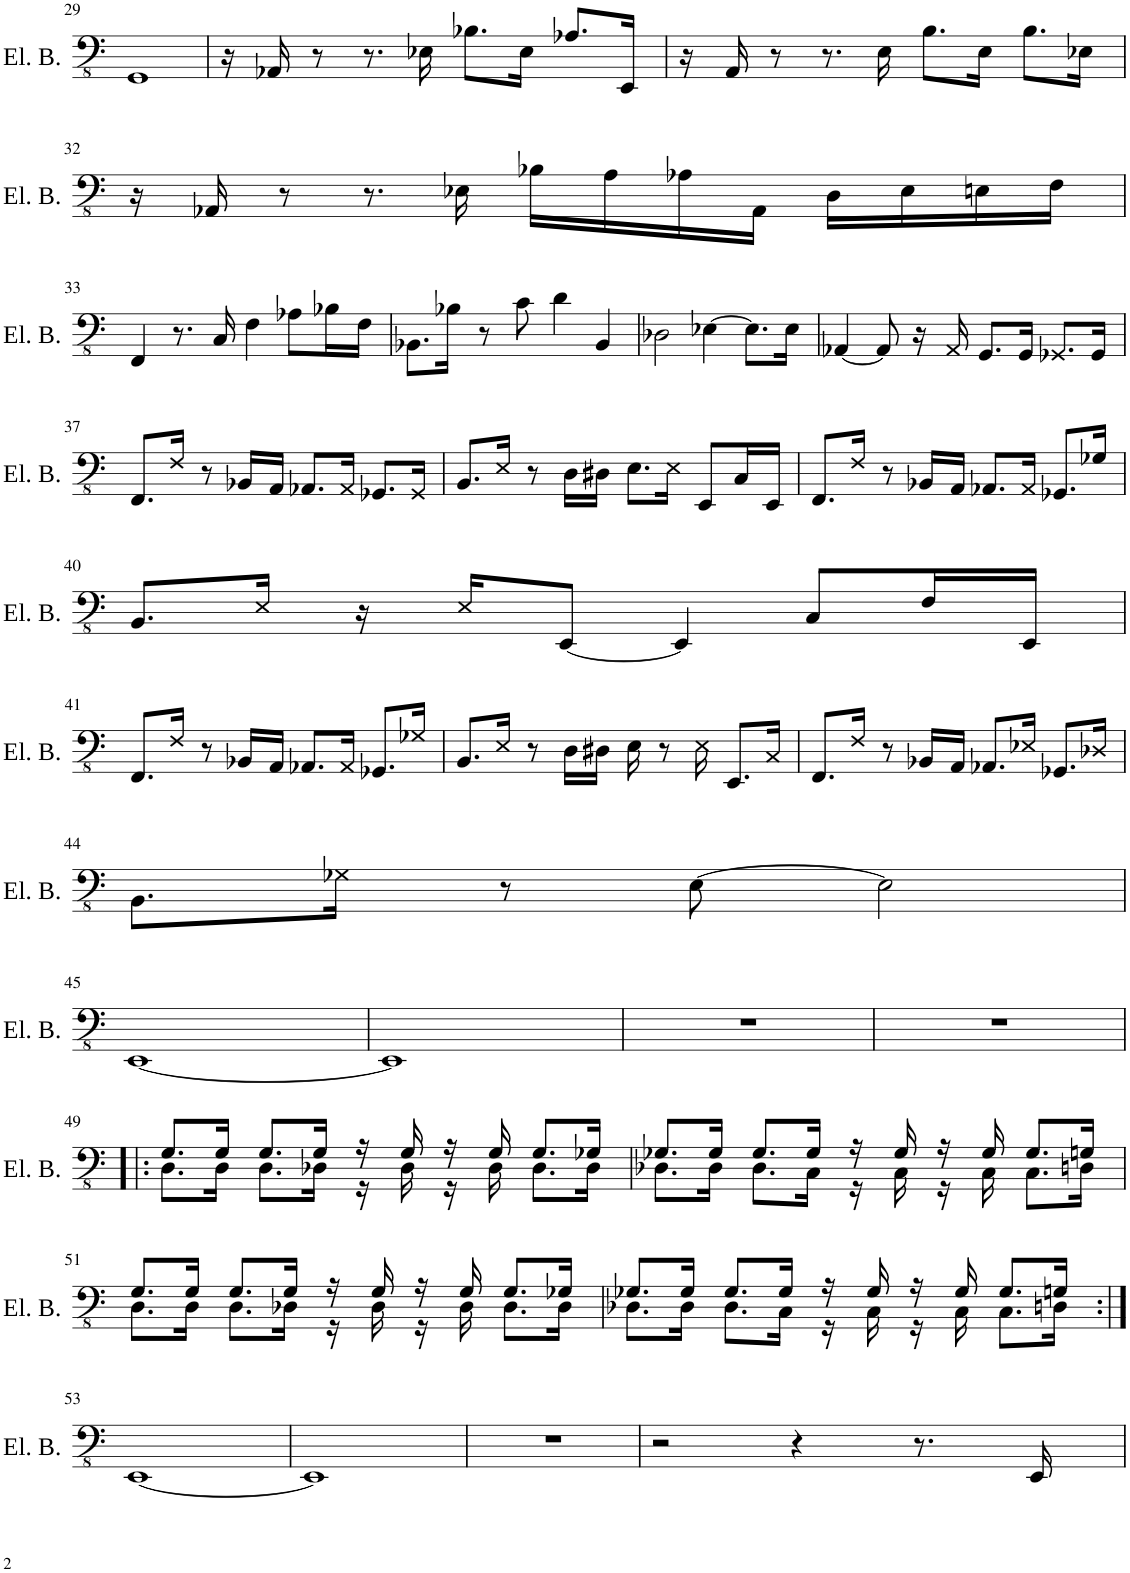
**kern
*part1
*staff1
*I"Electric Bass
*I'El. B.
!!LO:PB:g=z
*clefFv4
*k[]
*M4/4
=29
1GGG
=30
16r
16AAA-X/
8r
8.r
16EE-X\
8.BB-X\L
16EE-\Jk
8.AA-X/L
16EEE/Jk
=31
16r
16AAA/
8r
8.r
16EE\
8.BB\L
16EE\Jk
8.BB\L
16EE-X\Jk
!!LO:LB:g=z
=32
16r
16AAA-X/
8r
8.r
16EE-X\
16BB-X\LL
16AA\
16AA-X\
16AAA-\JJ
16DD\LL
16EE-\
16EEn\
16FF\JJ
!!LO:LB:g=z
=33
4FFF/
8.r
16CC/
4FF\
8AA-X\L
16BB-X\L
16FF\JJ
=34
8.BBB-X\L
16BB-X\Jk
8r
8C\
4D\
4BBB-/
=35
2DD-X\
[4EE-X\
8.EE-\L]
16EE-\Jk
=36
[4AAA-X/
8AAA-/]
16r
16AAA-/
8.GGG/L
16GGG/Jk
8.GGG-X/L
16GGG-/Jk
!!LO:LB:g=z
=37
8.FFF/L
16FF/Jk
8r
16BBB-X/LL
16AAA/JJ
8.AAA-X/L
16AAA-/Jk
8.GGG-X/L
16GGG-/Jk
=38
8.BBB/L
16EE/Jk
8r
16DD\LL
16DD#X\JJ
8.EE\L
16EE\Jk
8EEE/L
16CC/L
16EEE/JJ
=39
8.FFF/L
16FF/Jk
8r
16BBB-X/LL
16AAA/JJ
8.AAA-X/L
16AAA-/Jk
8.GGG-X/L
16GG-X/Jk
!!LO:LB:g=z
=40
8.BBB/L
16EE/Jk
16r
16EE/KL
[8EEE/J
4EEE/]
8CC/L
16FF/L
16EEE/JJ
!!LO:LB:g=z
=41
8.FFF/L
16FF/Jk
8r
16BBB-X/LL
16AAA/JJ
8.AAA-X/L
16AAA-/Jk
8.GGG-X/L
16GG-X/Jk
=42
8.BBB/L
16EE/Jk
8r
16DD\LL
16DD#X\JJ
16EE\
8r
16EE\
8.EEE/L
16CC/Jk
=43
8.FFF/L
16FF/Jk
8r
16BBB-X/LL
16AAA/JJ
8.AAA-X/L
16EE-X/Jk
8.GGG-X/L
16DD-X/Jk
!!LO:LB:g=z
=44
8.BBB\L
16GG-X\Jk
8r
[8EE\
2EE\]
!!LO:LB:g=z
=45
[1EEE
=46
1EEE]
=47
1r
=48
1r
!!LO:LB:g=z
=49!|:
*^
8.GG/L	8.DD\L
16GG/Jk	16DD\Jk
8.GG/L	8.DD\L
16GG/Jk	16DD-X\Jk
16r	16r
16GG/	16DD-\
16r	16r
16GG/	16DD-\
8.GG/L	8.DD-\L
16GG-X/Jk	16DD-\Jk
=50	=50
8.GG-X/L	8.DD-X\L
16GG-/Jk	16DD-\Jk
8.GG-/L	8.DD-\L
16GG-/Jk	16CC\Jk
16r	16r
16GG-/	16CC\
16r	16r
16GG-/	16CC\
8.GG-/L	8.CC\L
16GGn/Jk	16DDn\Jk
!!LO:LB:g=z	!!
=51	=51
8.GG/L	8.DD\L
16GG/Jk	16DD\Jk
8.GG/L	8.DD\L
16GG/Jk	16DD-X\Jk
16r	16r
16GG/	16DD-\
16r	16r
16GG/	16DD-\
8.GG/L	8.DD-\L
16GG-X/Jk	16DD-\Jk
=52	=52
8.GG-X/L	8.DD-X\L
16GG-/Jk	16DD-\Jk
8.GG-/L	8.DD-\L
16GG-/Jk	16CC\Jk
16r	16r
16GG-/	16CC\
16r	16r
16GG-/	16CC\
8.GG-/L	8.CC\L
16GGn/Jk	16DDn\Jk
*v	*v
!!LO:LB:g=z
=53:|!
[1EEE
=54
1EEE]
=55
1r
=56
2r
4r
8.r
16EEE/
=
*-
